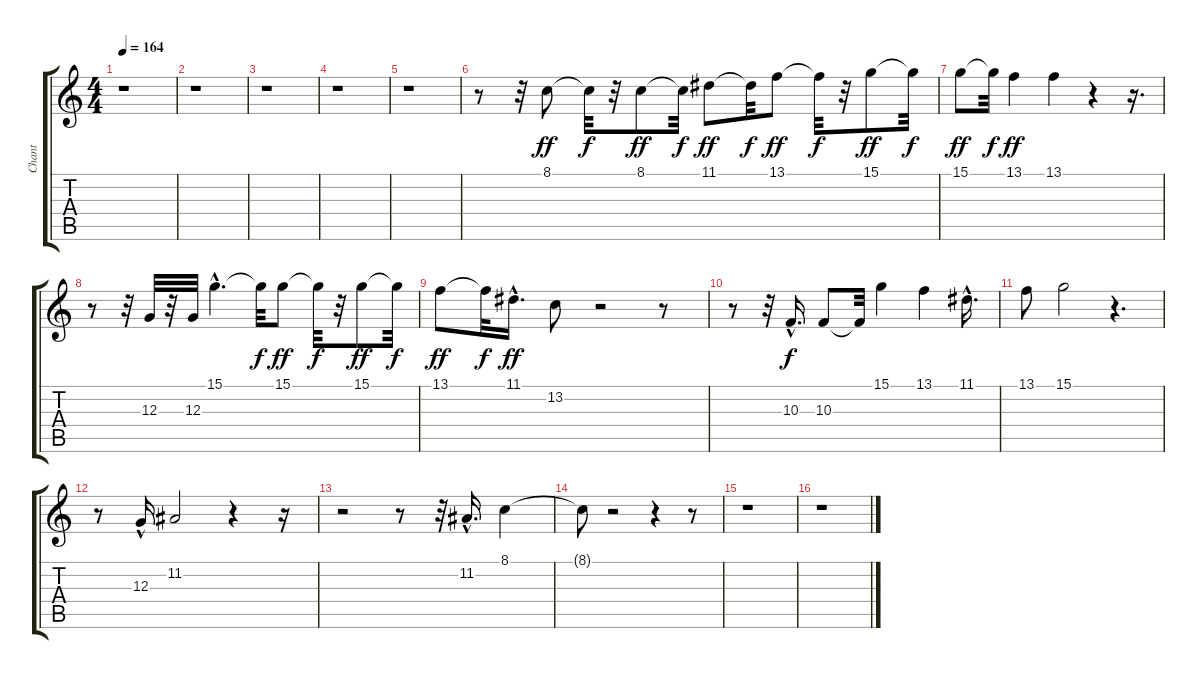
\track ("Chant" "Chant") {instrument tangoaccordion}
\staff {score tabs}
\tuning (E4 B3 G3 D3 A2 E2) {hide}
\ts (4 4)
\tempo 164
\clef g2
\ks c
r.1{dy f} |
r.1 |
r.1 |
r.1 |
r.1 |
r.8 r.32 8.1.8{dy ff} 8.1{t}.32{dy f} r.32 8.1.8{dy ff} 8.1{t}.32{dy f} 11.1.8{dy ff} 11.1{t}.32{dy f} 13.1.8{dy ff} 13.1{t}.32{dy f} r.32 15.1.8{dy ff} 15.1{t}.32{dy f} |
15.1.8{dy ff} 15.1{t}.32{dy f} 13.1.4{dy ff} 13.1.4 r.4 r.16{d} |
r.8 r.32 12.3.32 r.32 12.3.32 15.1{hac}.4{d} 15.1{t}.32{dy f} 15.1.8{dy ff} 15.1{t}.32{dy f} r.32 15.1.8{dy ff} 15.1{t}.32{dy f} |
13.1.8{dy ff} 13.1{t}.32{dy f} 11.1{hac}.16{d dy ff} 13.2.8 r.2 r.8 |
r.8 r.32 10.3{hac}.16{d dy f} 10.3.8 10.3{t}.32 15.1.4 13.1.4 11.1{hac}.16{d} |
13.1.8 15.1.2 r.4{d} |
r.8 12.3{hac}.16 11.2.2 r.4 r.16 |
r.2 r.8 r.32 11.2{hac}.16{d} 8.1.4 |
8.1{t}.8 r.2 r.4 r.8 |
r.1 |
r.1
